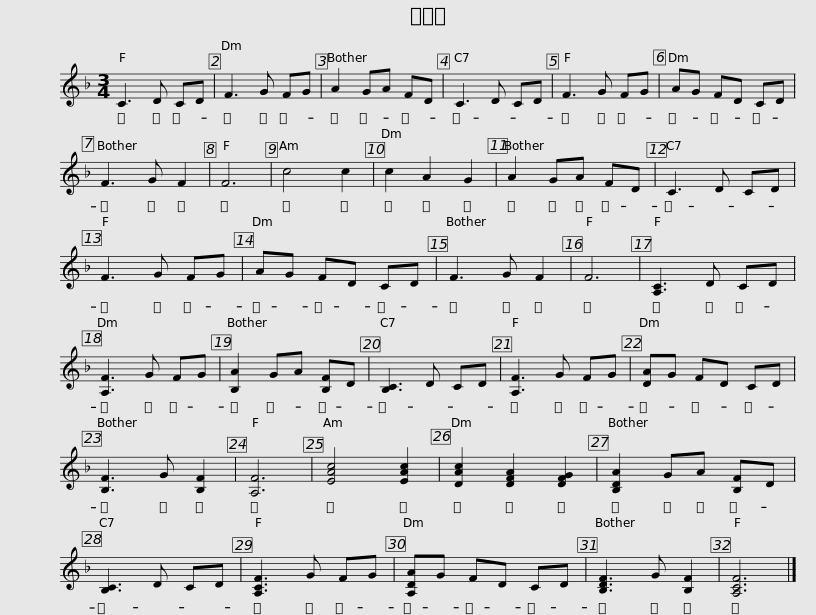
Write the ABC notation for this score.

X:1
L:1/8
M:3/4
I:linebreak $
K:F
V:1 treble
V:1
 C3 D CD | F3 G FG | A2 GA FD | C3 D CD |$ F3 G FG | %5
 AG FD CD | F3 G F2 | F6 |$ c4 c2 | c2 A2 G2 | %10
 A2 GA FD | C3 D CD |$ F3 G FG | AG FD CD | F3 G F2 | %15
 F6 |$ [A,C]3 D CD | [A,F]3 G FG | [B,A]2 GA [B,F]D | [B,C]3 D CD |$ %20
 [A,F]3 G FG | [DA]G FD CD | [B,F]3 G [B,F]2 | [A,F]6 |$ [EAc]4 [EAc]2 | %25
 [DAc]2 [DFA]2 [DFG]2 | [B,DA]2 GA [B,F]D | [B,C]3 D CD |$ [A,CF]3 G FG | [A,DA]G FD CD | %30
 [B,DF]3 G [B,F]2 | [A,CF]6 |] %32
